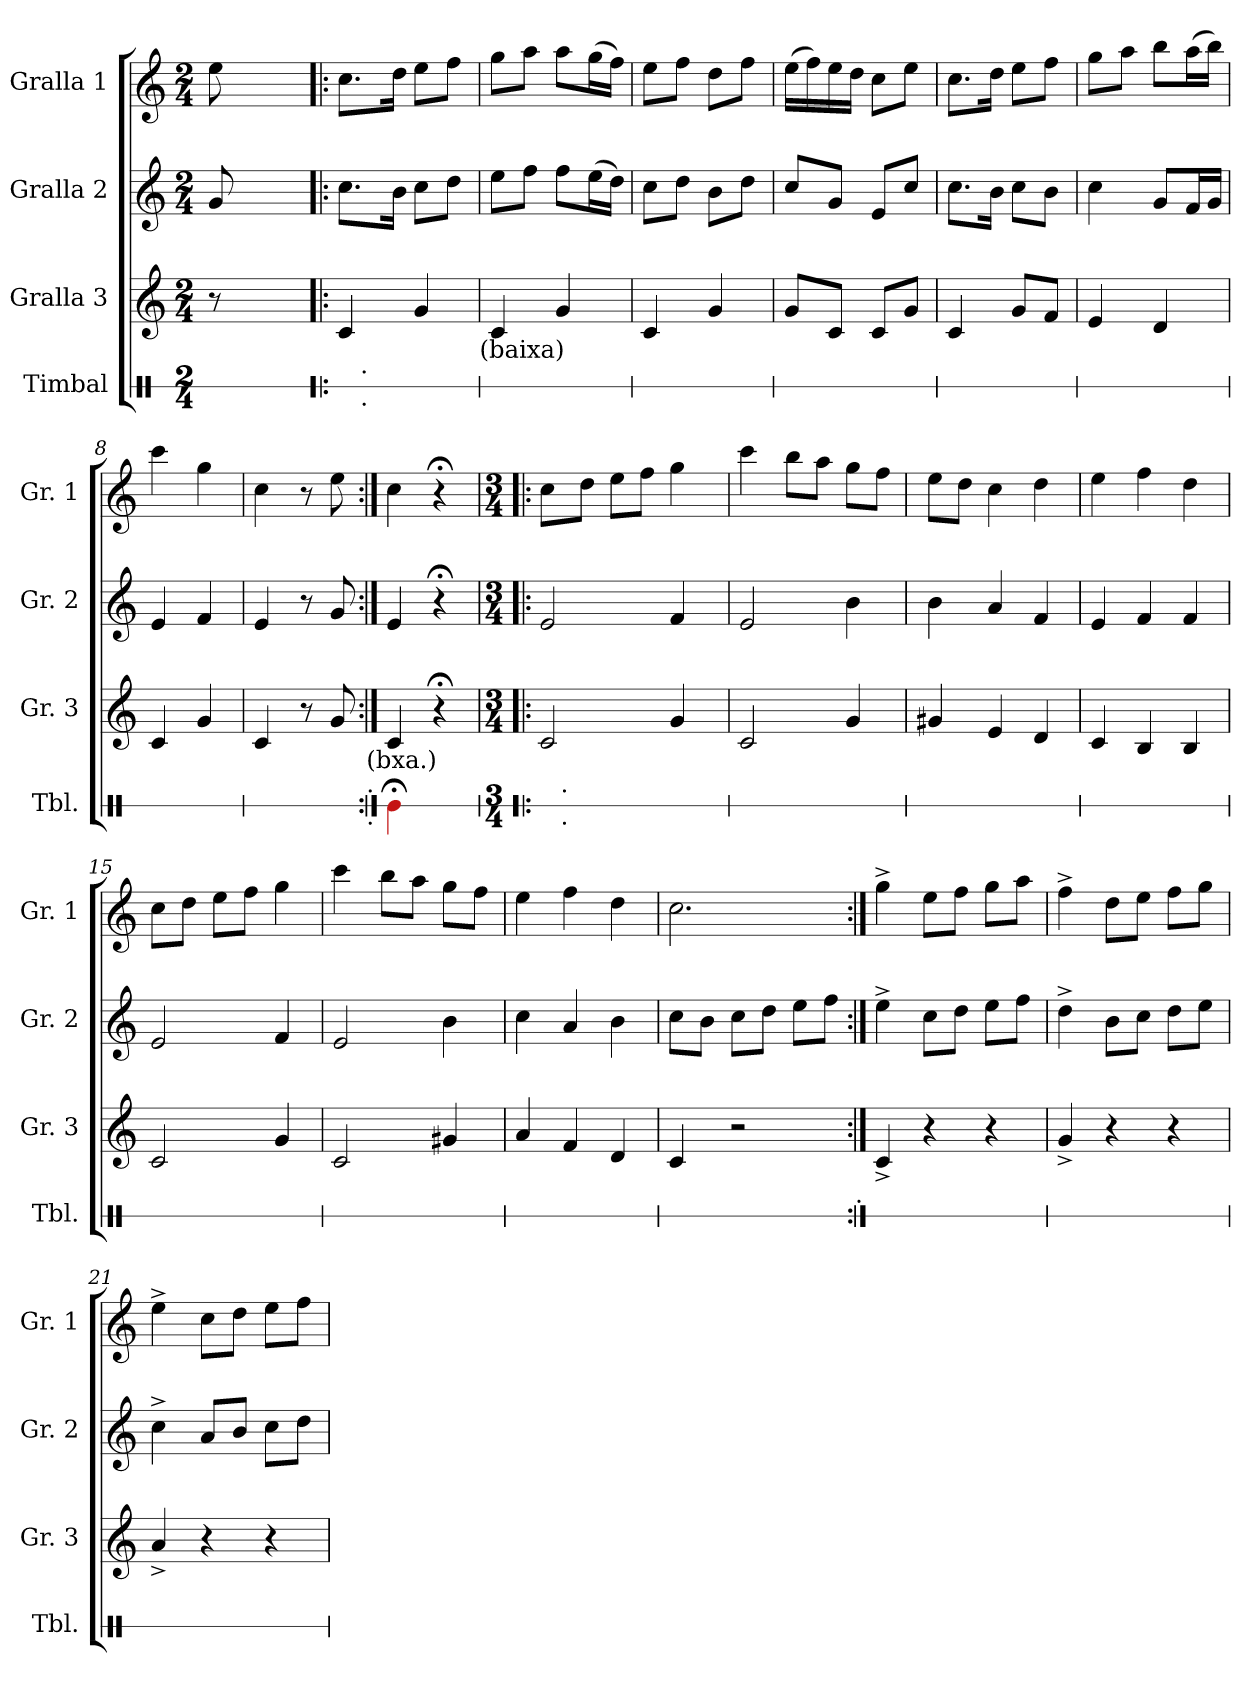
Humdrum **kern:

**kern	**kern	**kern	**kern
*part4	*part3	*part2	*part1
*staff4	*staff3	*staff2	*staff1
*I"Timbal	*I"Gralla 3	*I"Gralla 2	*I"Gralla 1
*I'Tbl.	*I'Gr. 3	*I'Gr. 2	*I'Gr. 1
*stria1	*	*	*
*clefX	*clefG2	*clefG2	*clefG2
*k[]	*k[]	*k[]	*k[]
*M2/4	*M2/4	*M2/4	*M2/4
*MM80	*MM80	*MM80	*MM80
=1	=1	=1	=1
2ryy	8r	8g/	8ee\
.	4.ryy	4.ryy	4.ryy
=2!|:	=2!|:	=2!|:	=2!|:
*^	*	*	*
2ryy	16ryy	4c/	8.cc\L	8.cc\L
!	!LO:TX:b:t=.	!	!	!
!	!LO:TX:a:t=.	!	!	!
.	4..ryy	.	.	.
.	.	.	16b\Jk	16dd\Jk
.	.	4g/	8cc\L	8ee\L
.	.	.	8dd\J	8ff\J
!	!	!LO:TX:b:t=(baixa)	!	!
*v	*v	*	*	*
=3	=3	=3	=3
2ryy	4c/	8ee\L	8gg\L
.	.	8ff\J	8aa\J
.	4g/	8ff\L	8aa\L
.	.	(>16ee\L	(>16gg\L
.	.	16dd\JJ)	16ff\JJ)
=4	=4	=4	=4
2ryy	4c/	8cc\L	8ee\L
.	.	8dd\J	8ff\J
.	4g/	8b\L	8dd\L
.	.	8dd\J	8ff\J
=5	=5	=5	=5
2ryy	8g/L	8cc/L	(>16ee\LL
.	.	.	16ff\)
.	8c/J	8g/J	16ee\
.	.	.	16dd\JJ
.	8c/L	8e/L	8cc\L
.	8g/J	8cc/J	8ee\J
=6	=6	=6	=6
2ryy	4c/	8.cc\L	8.cc\L
.	.	16b\Jk	16dd\Jk
.	8g/L	8cc\L	8ee\L
.	8f/J	8b\J	8ff\J
=7	=7	=7	=7
2ryy	4e/	4cc\	8gg\L
.	.	.	8aa\J
.	4d/	8g/L	8bb\L
.	.	16f/L	(>16aa\L
.	.	16g/JJ	16bb\JJ)
=8	=8	=8	=8
2ryy	4c/	4e/	4ccc\
.	4g/	4f/	4gg\
!!LO:LB:g=z
=9	=9	=9	=9
2ryy	4c/	4e/	4cc\
.	8r	8r	8r
.	8g/	8g/	8ee\
!	!LO:TX:b:t=(bxa.)	!	!
!LO:TX:b:t=.	!	!	!
!LO:TX:a:t=.	!	!	!
=10:|!	=10:|!	=10:|!	=10:|!
4e;<\	4c/	4e/	4cc\
4ryy	4r;<	4r;<	4r;<
=11!|:	=11!|:	=11!|:	=11!|:
*M3/4	*M3/4	*M3/4	*M3/4
*	*	*	*MM146
*^	*	*	*
2.ryy	16ryy	2c/	2e/	8cc\L
!	!LO:TX:b:t=.	!	!	!
!	!LO:TX:a:t=.	!	!	!
.	2ryy	.	.	.
.	.	.	.	8dd\J
.	.	.	.	8ee\L
.	.	.	.	8ff\J
.	.	4g/	4f/	4gg\
.	8.ryy	.	.	.
*v	*v	*	*	*
=12	=12	=12	=12
2.ryy	2c/	2e/	4ccc\
.	.	.	8bb\L
.	.	.	8aa\J
.	4g/	4b\	8gg\L
.	.	.	8ff\J
=13	=13	=13	=13
2.ryy	4g#X/	4b\	8ee\L
.	.	.	8dd\J
.	4e/	4a/	4cc\
.	4d/	4f/	4dd\
=14	=14	=14	=14
2.ryy	4c/	4e/	4ee\
.	4B/	4f/	4ff\
.	4B/	4f/	4dd\
=15	=15	=15	=15
2.ryy	2c/	2e/	8cc\L
.	.	.	8dd\J
.	.	.	8ee\L
.	.	.	8ff\J
.	4g/	4f/	4gg\
=16	=16	=16	=16
2.ryy	2c/	2e/	4ccc\
.	.	.	8bb\L
.	.	.	8aa\J
.	4g#X/	4b\	8gg\L
.	.	.	8ff\J
!!LO:LB:g=z
=17	=17	=17	=17
2.ryy	4a/	4cc\	4ee\
.	4f/	4a/	4ff\
.	4d/	4b\	4dd\
=18	=18	=18	=18
2.ryy	4c/	8cc\L	2.cc\
.	.	8b\J	.
.	2r	8cc\L	.
.	.	8dd\J	.
.	.	8ee\L	.
.	.	8ff\J	.
!LO:TX:a:t=.	!	!	!
=19:|!	=19:|!	=19:|!	=19:|!
2.ryy	4c^/	4ee^\	4gg^\
.	4r	8cc\L	8ee\L
.	.	8dd\J	8ff\J
.	4r	8ee\L	8gg\L
.	.	8ff\J	8aa\J
=20	=20	=20	=20
2.ryy	4g^/	4dd^\	4ff^\
.	4r	8b\L	8dd\L
.	.	8cc\J	8ee\J
.	4r	8dd\L	8ff\L
.	.	8ee\J	8gg\J
=21	=21	=21	=21
2.ryy	4a^/	4cc^\	4ee^\
.	4r	8a/L	8cc\L
.	.	8b/J	8dd\J
.	4r	8cc\L	8ee\L
.	.	8dd\J	8ff\J
=	=	=	=
*-	*-	*-	*-
